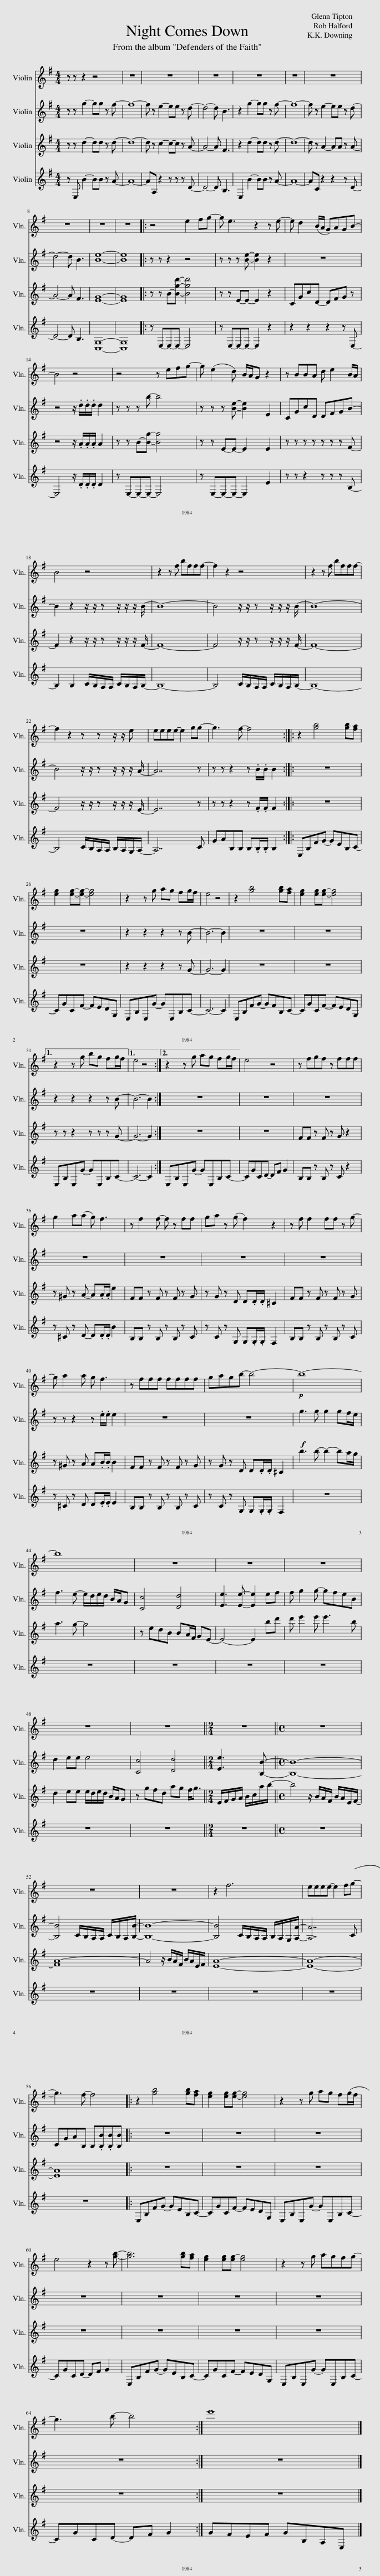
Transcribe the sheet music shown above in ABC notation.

X:1
%%score 1 2 3 4
L:1/8
M:4/4
I:linebreak $
K:G
V:1 treble
V:2 treble
V:3 treble
V:4 treble
V:1
 z z z2 z4 | z8 | z8 | z8 | z8 | %5
 z8 | z8 |$ z8 | z8 | z8 |: %10
 z4 e2 fg- | g e3 z2 z e- | e d2 (B/A/) GAGB- |$ B4 z4 | z4 z efg- | %15
 g (e2 d) B/A/G z2 | z BBA d e2 B/A/ |$ B4 z4 | z2 z f bfff- | f2 z2 z4 | %20
 z2 z f bfff- |$ f2 z2 z z z/ z/ e | eeee- e2 gg- | g3 f- f4 :: z2 [gb]4 [gb][fa] |$ %25
 [eg]2 [eg]-[eg]- [eg]4 | z2 z g ag fg/f/ | e4 z4 | z2 [gb]4 [gb][fa] | [eg]2 [eg][eg]- [eg]4 |1$ %30
 z2 z g bg fg/f/ ||1 e4 z4 :|2 z2 z g ag fg/f/ || e4 z4 | z fgf z fff |$ %35
 g2 a(a g) f3 | z f2 f- f z ff | ga z (g f2) z2 | z f f2 ff z g- |$ g a2 a g f3 | %40
 z fff ffff | gagb-!p! b4- | b8- |$ b8 | z8 | %45
 z8 | z8 |$ z8 | z8 ||[M:2/4] z4 || %50
[M:4/4] z8 |$ z8 | z8 | z2 f6 | eeee- e2 f(g- |$ %55
 g3) f- f4 |: z2 [gb]4 [gb][fa] | [eg]2 [eg][eg]- [eg]4 | z2 z g ag f(g/f/) |$ e4 z2 z [gb]- | %60
 [gb]6 [gb][fa] | [eg]2 [eg][eg-] [eg]4 | z2 z g agfg- |$ g3 b- b4 :| e'8 |] %65
V:2
 z z g2- gg z f- | f8- | f z e2- ee z d- | d4- d B3 | z2 g2- gg z f- | %5
 f8- | f z e2- ee z d- |$ d4- d B3 | [Be]8- | [Be]8 |: %10
 z z z2 z4 | z z z [Be]- [Be]2 z2 | z8 |$ z4 z/ .d/.d/.d/ d2 | z z z b- b4 | %15
 z z z [Be]- [Be]2 E2 | CGcD DFGB- |$ B2 z2 z/ z/ z z/ z/ z/ B/- | B8- | B4 z/ z/ z z/ z/ z/ B/- | %20
 B8- |$ B4 z/ z/ z z/ z/ z/ A/- | A7 z | z z z2 z .B/.B/ B2 :: z8 |$ %25
 z8 | z2 z2 z2 z B- | B6- B2 | z8 | z8 |1$ %30
 z2 z2 z2 z B- ||1 B6- B2 :|2 z8 || z8 | z8 |$ %35
 z8 | z8 | z8 | z8 |$ z z z2 z .e/.e/ e2 | %40
 z8 | z8 |!f! g3 g g2 gf/e/ |$ f3 e- e/d/e/d/ B/A/G | [Cc]4 [Dd]4 | %45
 [Ee]3 [Ee]- [Ee]2 ef | f g2 g- gfeB |$ d2 ee e4 | [Cc]4 [Dd]4 ||[M:2/4] [Ee]3 [B,B]- || %50
[M:4/4] [B,B]8- |$ [B,B]4 C/B,/A,/A,/ C/B,/A,/[B,B]/- | [B,B]8- | [B,B]4 C/B,/A,/A,/ B,/A,/G,/[A,A]/- | [A,A]7 C |$ %55
 CGAB, B,.[B,B].[B,B][B,B] |: z8 | z8 | z8 |$ z8 | %60
 z8 | z8 | z8 |$ z8 :| z8 |] %65
V:3
 z z d2- dd z d- | d8- | d z c2- c-c z A- | A4- A F3 | z2 d2- dd z d- | %5
 d8- | d z A2- AA z A- |$ A4- A F3 | [EG]8- | [EG]8 |: %10
 z z B-[Bgd']- [Bgd']4 | z z E-E- E2 z2 | CGcD- DFG z |$ z4 z/ .A/.A/.A/ A2 | z z B-[Bg]- [Bg]4 | %15
 z z E-E- E2 E2 | z z z z z z z F- |$ F2 z2 z/ z/ z z/ z/ z/ F/- | F8- | F4 z/ z/ z z/ z/ z/ F/- | %20
 F8- |$ F4 z/ z/ z z/ z/ z/ E/- | E7 z | z z z2 z .F/.F/ F2 :: z8 |$ %25
 z8 | z2 z2 z2 z G- | G6- G2 | z8 | z8 |1$ %30
 z z z2 z z z G- ||1 G6- G2 :|2 z8 || z8 | FF z F z G z2 |$ %35
 z ^G z A- A.A/.A/ e2 | FF z F z F z G | z G z D D.D/.D/ ^C2 | FF z F z F z G |$ z ^G z A A.B/.B/ B2 | %40
 FF z F z F z G | z G z D D.D/.D/ ^C2 | b3 b- b2- ba/g/ |$ a3 g- g4 | z edB BA/F/ GE- | %45
 E4- E2 bd' | d' e'2 e' e'3 b |$ d2 ee e/d/e/d/ B/A/G | z gfd ag f<g ||[M:2/4] E/F/G/A/ B/c/a/b/- || %50
[M:4/4] b4 z/ B/A/F/ B/A/E/F/- |$ [FA-]8 | A4 z/ B/A/F/ B/A/E/F/ | [EA]8- | [EA]8- |$ %55
 [EA]8 |: z8 | z8 | z8 |$ z8 | %60
 z8 | z8 | z8 |$ z8 :| z8 |] %65
V:4
 z E, B2- BB z A- | A8- | AA, z2 z z z D- | D4- D B,3 | E,2 B2- BB z A- | %5
 A8- | AC z2 z2 z D- |$ D4- D B,3 | [C,G,]8- | [C,G,]8 |: %10
 z E,-E,-E,- E,4 | z E,-E,-E,- E,2 z2 | z2 z2 z2 z E,- |$ E,4 z/ .D/.D/.D/ D2 | z E,-E,-E,- E,4 | %15
 z E,-E,-E,- E,2 E2 | z z z2 z z z B,- |$ B,2 B,2 C/B,/A,/A,/ C/B,/A,/B,/- | B,8- | B,4 C/B,/A,/A,/ C/B,/A,/B,/- | %20
 B,8- |$ B,4 C/B,/A,/A,/ B,/A,/G,/A,/- | A,7 C | GAB,B, B,.B,/.B,/ B,2 :: E,B,FG- GEB,C- |$ %25
 CGCF- FEDG, | E,B,E,G- GE,B,C- | C6- C2 | E,B,FG- GFB,C- | CGCF- FEDG, |1$ %30
 E,B,E,G- GE,B,C- ||1 C6- C2 :|2 E,B,E,G- GE,B,C- || CGCD- DF G2 | B,B, z B, z C z2 |$ %35
 z ^C z D- D.D/.D/ B2 | B,B, z B, z B, z C | z C z G, G,.G,/.G,/ F,2 | B,B, z B, z B, z C |$ z ^C z D D.E/.E/ E2 | %40
 B,B, z B, z B, z C | z C z G, G,.G,/.G,/ F,2 | z8 |$ z8 | z8 | %45
 z8 | z8 |$ z8 | z8 ||[M:2/4] z4 || %50
[M:4/4] z8 |$ z8 | z8 | z8 | z8 |$ %55
 z8 |: E,B,FG- GEB,C- | CGCF- FEDG, | E,B,E,G- GE,B,C- |$ CGCD- DF G2 | %60
 E,B,FG- GEB,C- | CGCF- FEDG, | E,B,E,G- GE,B,C- |$ CGCD- DF G2 :| GFEF GB,A,E, |] %65
